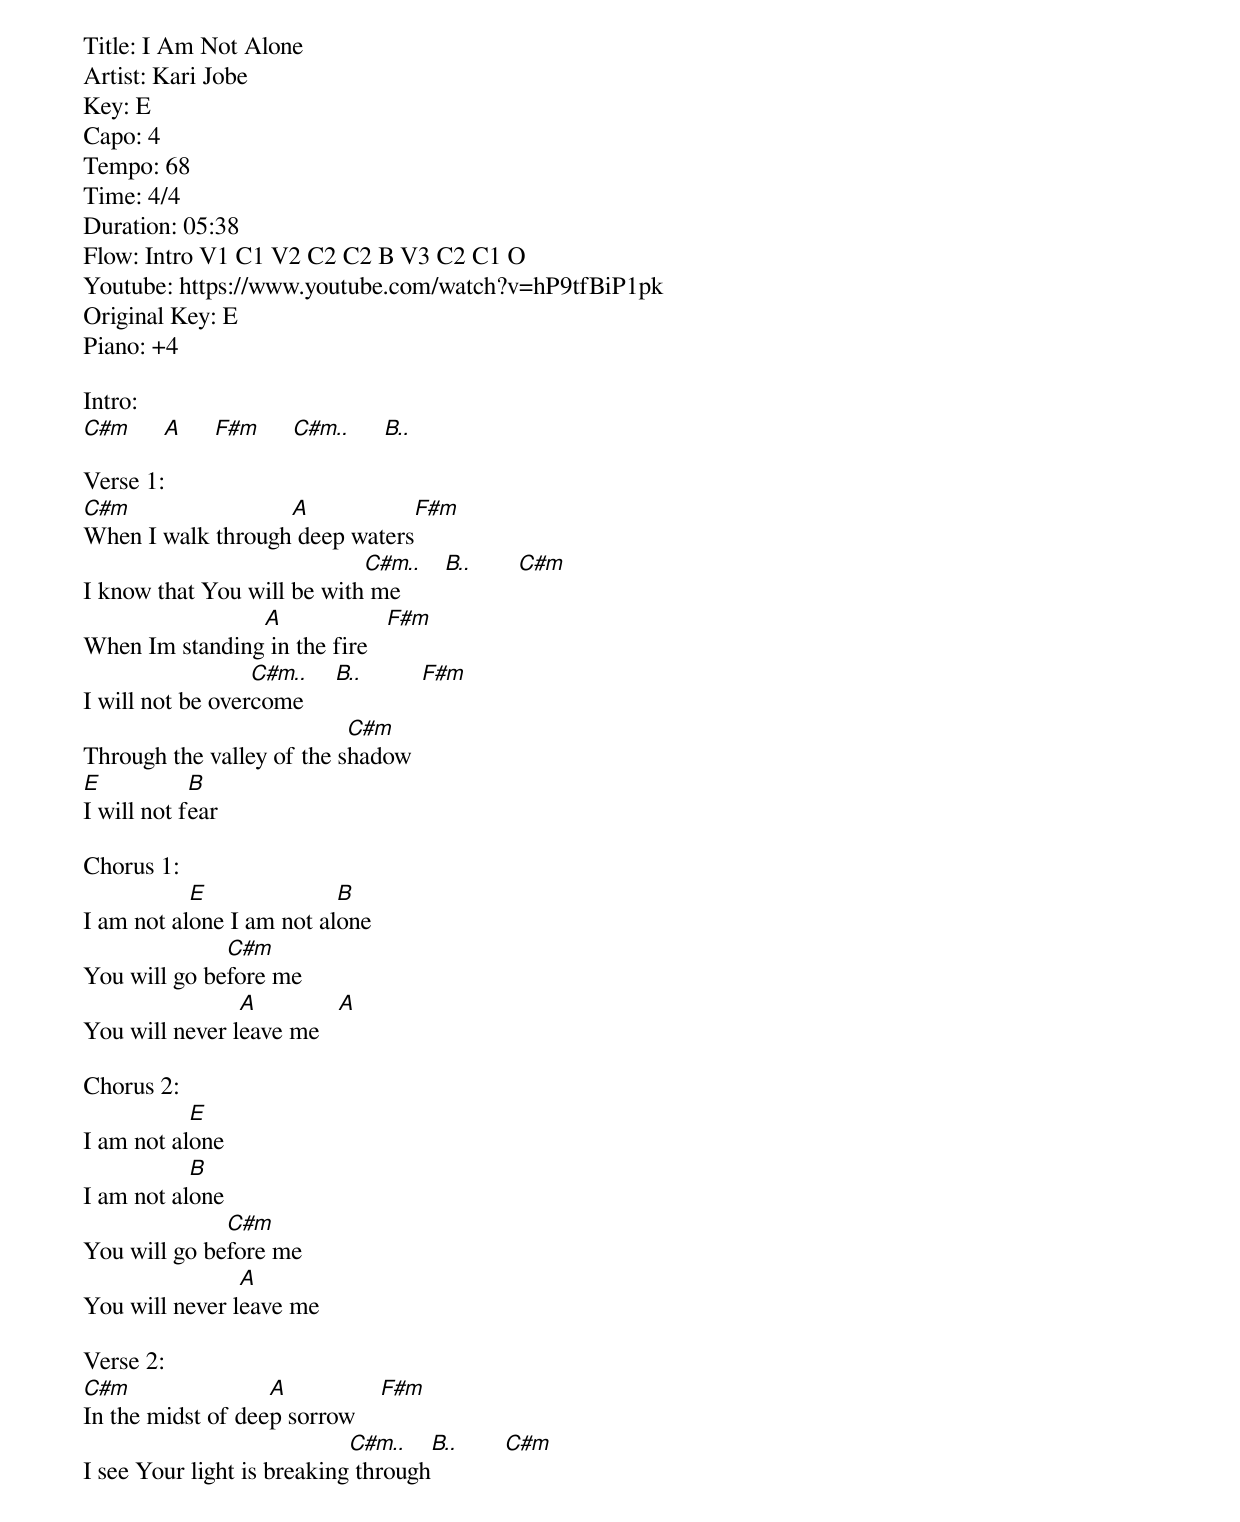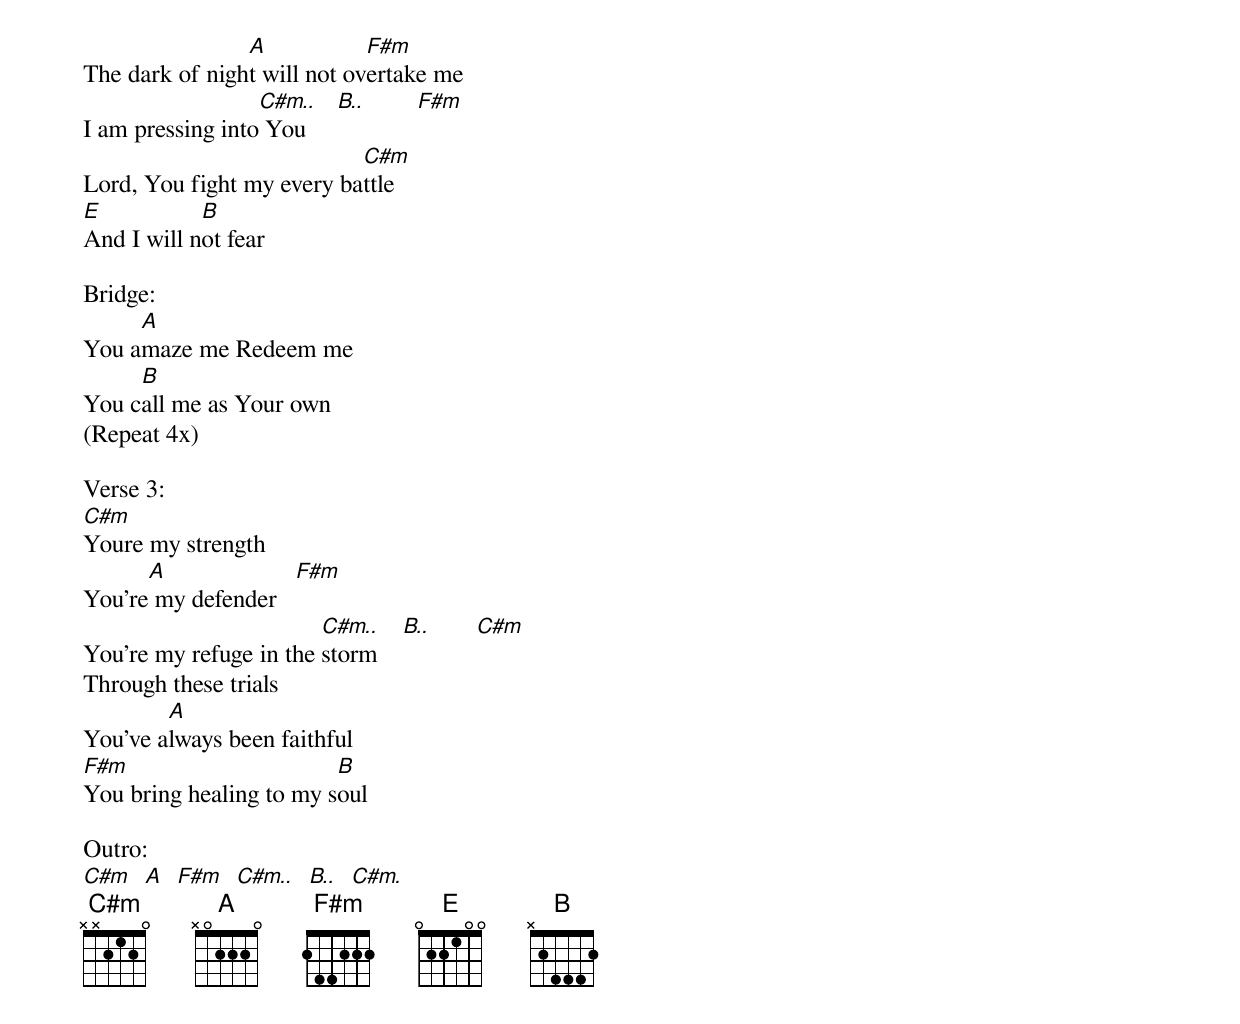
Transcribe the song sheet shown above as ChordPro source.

Title: I Am Not Alone
Artist: Kari Jobe
Key: E
Capo: 4
Tempo: 68
Time: 4/4
Duration: 05:38
Flow: Intro V1 C1 V2 C2 C2 B V3 C2 C1 O
Youtube: https://www.youtube.com/watch?v=hP9tfBiP1pk
Original Key: E
Piano: +4

Intro:
[C#m]     [A]     [F#m]     [C#m..]     [B..]

Verse 1:
[C#m]When I walk through[A] deep waters[F#m]
I know that You will be with[C#m..] me       [B..]       [C#m]
When Im standing[A] in the fire   [F#m]
I will not be over[C#m..]come     [B..]         [F#m]
Through the valley of the s[C#m]hadow
[E]I will not f[B]ear

Chorus 1:
I am not al[E]one I am not al[B]one
You will go be[C#m]fore me
You will never l[A]eave me   [A]

Chorus 2:
I am not al[E]one
I am not al[B]one
You will go be[C#m]fore me
You will never l[A]eave me

Verse 2:
[C#m]In the midst of dee[A]p sorrow    [F#m]
I see Your light is breaking[C#m..] through[B..]       [C#m]
The dark of nigh[A]t will not ov[F#m]ertake me
I am pressing into[C#m..] You     [B..]        [F#m]
Lord, You fight my every ba[C#m]ttle
[E]And I will n[B]ot fear

Bridge:
You a[A]maze me Redeem me
You c[B]all me as Your own
(Repeat 4x)

Verse 3:
[C#m]Youre my strength
You're[A] my defender   [F#m]
You're my refuge in the [C#m..]storm    [B..]       [C#m]
Through these trials
You've a[A]lways been faithful
[F#m]You bring healing to my s[B]oul

Outro:
[C#m]  [A]  [F#m]  [C#m..]  [B..]  [C#m.]
